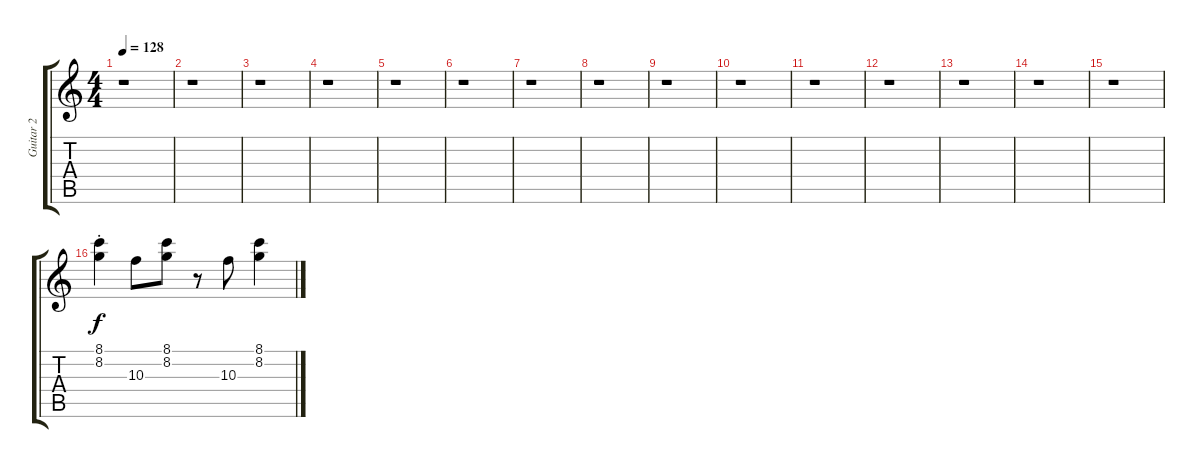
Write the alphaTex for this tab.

\track ("Guitar 2" "Guitar 2") {instrument electricguitarclean}
\staff {score tabs}
\tuning (E4 B3 G3 D3 A2 E2) {hide}
\ts (4 4)
\tempo 128
\clef g2
\ks c
r.1{dy f} |
r.1 |
r.1 |
r.1 |
r.1 |
r.1 |
r.1 |
r.1 |
r.1 |
r.1 |
r.1 |
r.1 |
r.1 |
r.1 |
r.1 |
(8.1{st} 8.2{st}).4 10.3.8 (8.1 8.2).8 r.8 10.3.8 (8.1 8.2).4
